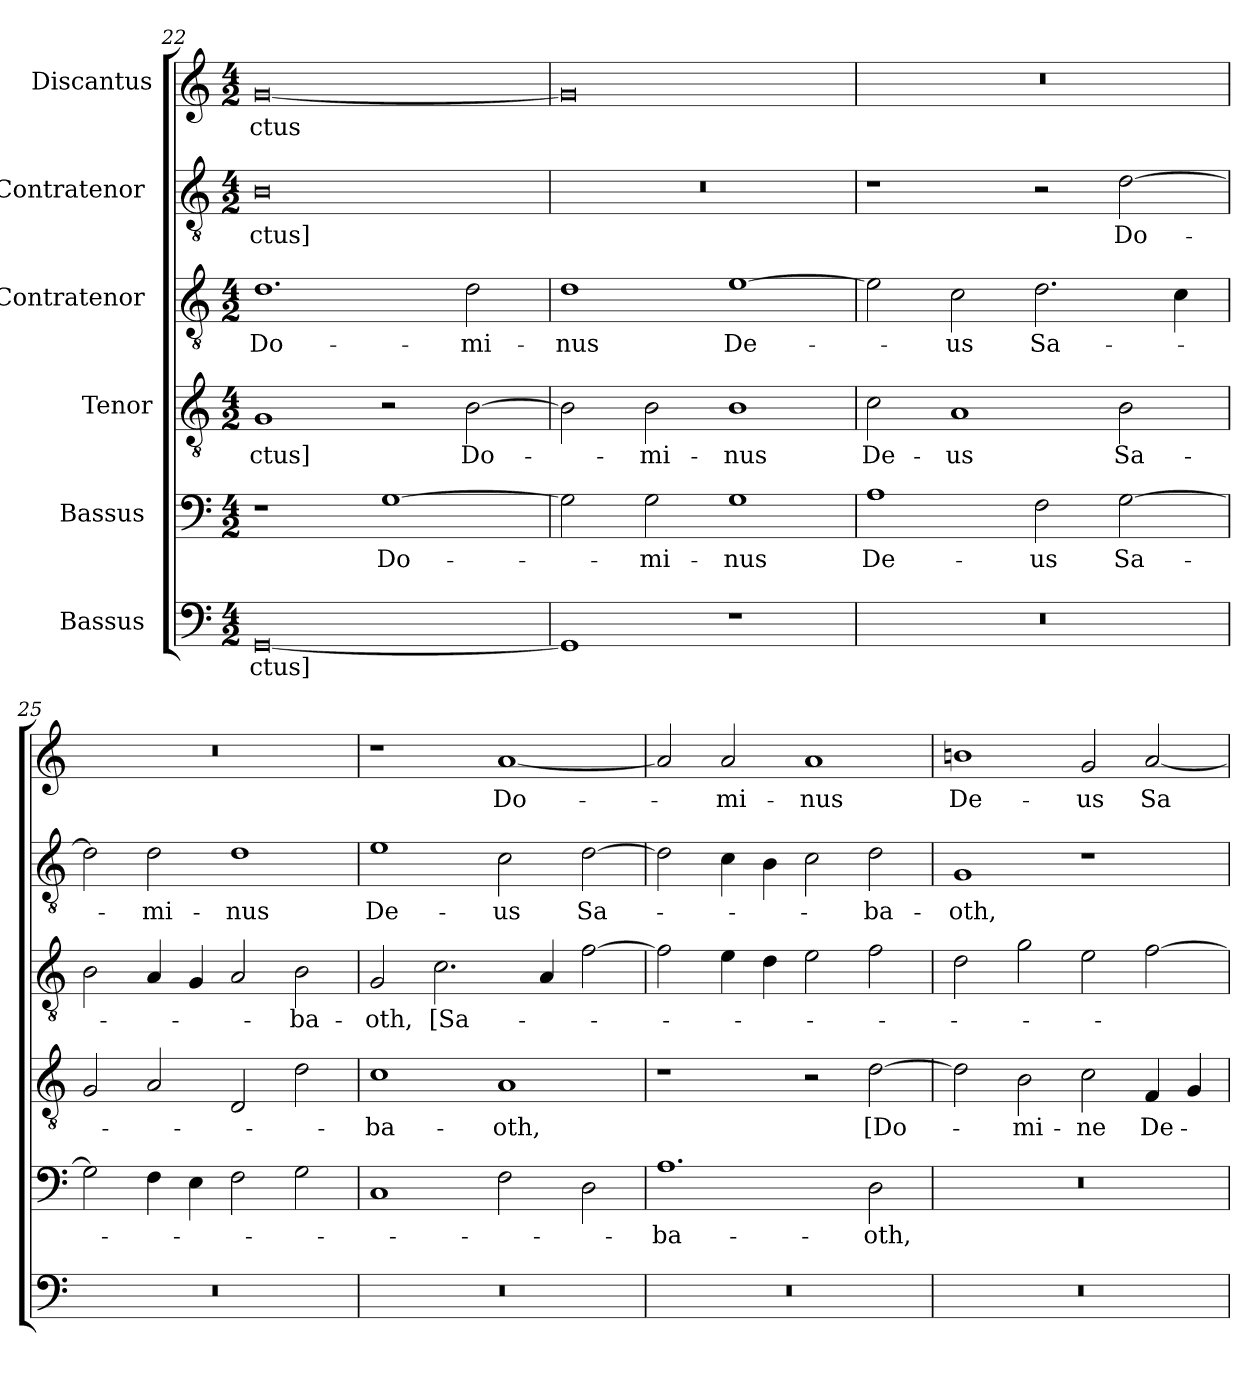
**kern	**text	**kern	**text	**kern	**text	**kern	**text	**kern	**text	**kern	**text
*part6	*part6	*part5	*part5	*part4	*part4	*part3	*part3	*part2	*part2	*part1	*part1
*staff6	*staff6	*staff5	*staff5	*staff4	*staff4	*staff3	*staff3	*staff2	*staff2	*staff1	*staff1
*I"Bassus [2]	*	*I"Bassus [1]	*	*I"Tenor	*	*I"Contratenor [2]	*	*I"Contratenor [1]	*	*I"Discantus	*
*clefF4	*	*clefF4	*	*clefGv2	*	*clefGv2	*	*clefGv2	*	*clefG2	*
*k[]	*	*k[]	*	*k[]	*	*k[]	*	*k[]	*	*k[]	*
*M4/2	*	*M4/2	*	*M4/2	*	*M4/2	*	*M4/2	*	*M4/2	*
=22	=22	=22	=22	=22	=22	=22	=22	=22	=22	=22	=22
[0GG/	-ctus]	1r	.	1G/	-ctus]	1.d\	Do-	0B\	-ctus]	[0g/	-ctus
.	.	[1G\	Do-	2r	.	.	.	.	.	.	.
.	.	.	.	[2B\	Do-	2d\	-mi-	.	.	.	.
=23	=23	=23	=23	=23	=23	=23	=23	=23	=23	=23	=23
1GG/]	.	2G\]	.	2B\]	.	1d\	-nus	0r	.	0g/]	.
.	.	2G\	-mi-	2B\	-mi-	.	.	.	.	.	.
1r	.	1G\	-nus	1B\	-nus	[1e\	De-	.	.	.	.
=24	=24	=24	=24	=24	=24	=24	=24	=24	=24	=24	=24
0r	.	1A\	De-	2c\	De-	2e\]	.	1r	.	0r	.
.	.	.	.	1A/	-us	2c\	-us	.	.	.	.
.	.	2F\	-us	.	.	2.d\	Sa-	2r	.	.	.
.	.	[2G\	Sa-	2B\	Sa-	.	.	[2d\	Do-	.	.
.	.	.	.	.	.	4c\	.	.	.	.	.
=25	=25	=25	=25	=25	=25	=25	=25	=25	=25	=25	=25
0r	.	2G\]	.	2G/	.	2B\	.	2d\]	.	0r	.
.	.	4F\	.	2A/	.	4A/	.	2d\	-mi-	.	.
.	.	4E\	.	.	.	4G/	.	.	.	.	.
.	.	2F\	.	2D/	.	2A/	.	1d\	-nus	.	.
.	.	2G\	.	2d\	.	2B\	-ba-	.	.	.	.
=26	=26	=26	=26	=26	=26	=26	=26	=26	=26	=26	=26
0r	.	1C/	.	1c\	-ba-	2G/	-oth,	1e\	De-	1r	.
.	.	.	.	.	.	2.c\	[Sa-	.	.	.	.
.	.	2F\	.	1A/	-oth,	.	.	2c\	-us	[1a/	Do-
.	.	.	.	.	.	4A/	.	.	.	.	.
.	.	2D\	.	.	.	[2f\	.	[2d\	Sa-	.	.
=27	=27	=27	=27	=27	=27	=27	=27	=27	=27	=27	=27
0r	.	1.A\	-ba-	1r	.	2f\]	.	2d\]	.	2a/]	.
.	.	.	.	.	.	4e\	.	4c\	.	2a/	-mi-
.	.	.	.	.	.	4d\	.	4B\	.	.	.
.	.	.	.	2r	.	2e\	.	2c\	.	1a/	-nus
.	.	2D\	-oth,	[2d\	[Do-	2f\	.	2d\	-ba-	.	.
=28	=28	=28	=28	=28	=28	=28	=28	=28	=28	=28	=28
0r	.	0r	.	2d\]	.	2d\	.	1G/	-oth,	1bn\	De-
.	.	.	.	2B\	-mi-	2g\	.	.	.	.	.
.	.	.	.	2c\	-ne	2e\	.	1r	.	2g/	-us
.	.	.	.	4F/	De-	[2f\	.	.	.	[2a/	Sa-
.	.	.	.	4G/	.	.	.	.	.	.	.
=	=	=	=	=	=	=	=	=	=	=	=
*-	*-	*-	*-	*-	*-	*-	*-	*-	*-	*-	*-
